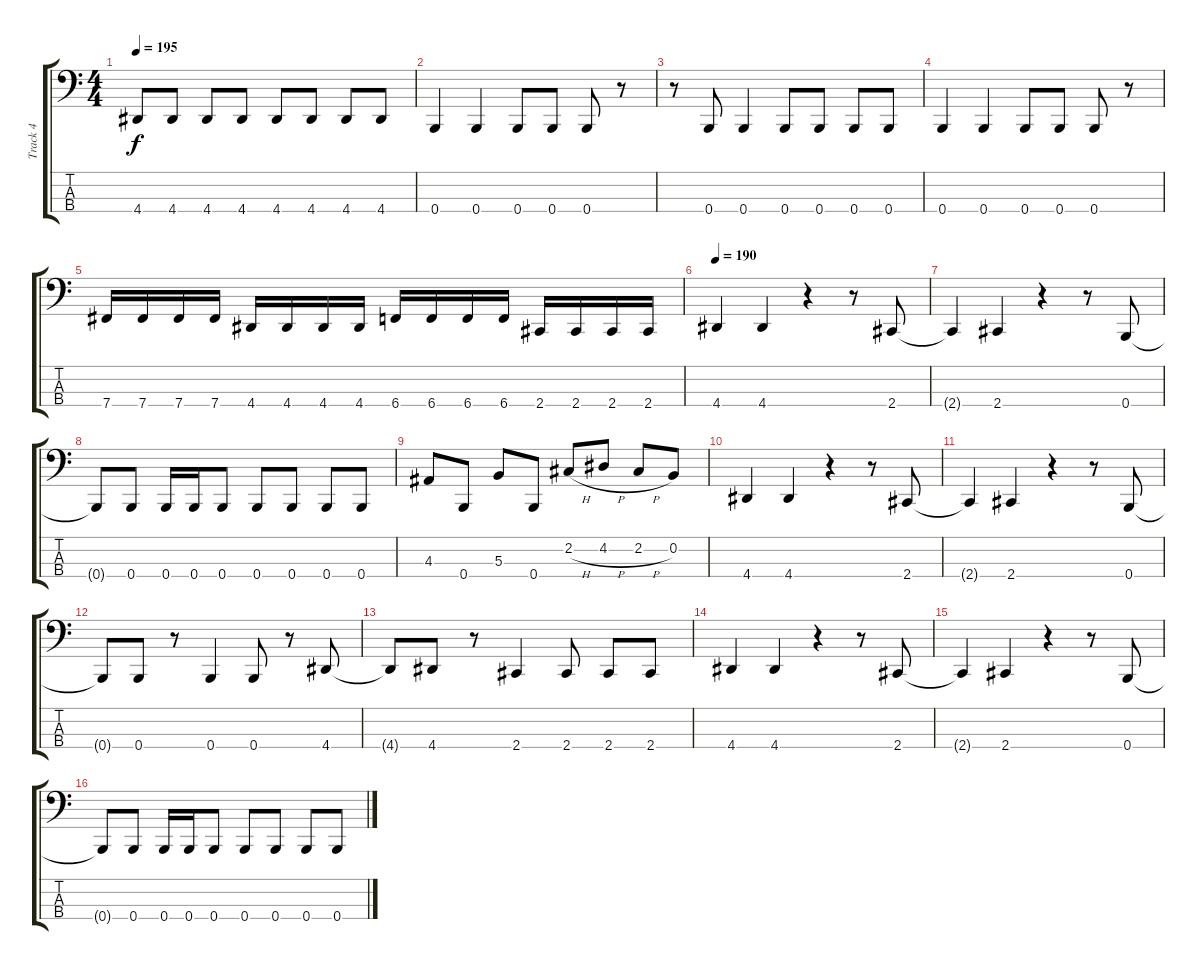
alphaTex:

\track ("Track 4" "Track 4") {instrument electricbasspick}
\staff {score tabs}
\tuning (E2 B1 Gb1 B0) {hide}
\ts (4 4)
\tempo 195
\clef f4
\ks c
4.4.8{dy f} 4.4.8 4.4.8 4.4.8 4.4.8 4.4.8 4.4.8 4.4.8 |
0.4.4 0.4.4 0.4.8 0.4.8 0.4.8 r.8 |
r.8 0.4.8 0.4.4 0.4.8 0.4.8 0.4.8 0.4.8 |
0.4.4 0.4.4 0.4.8 0.4.8 0.4.8 r.8 |
7.4.16 7.4.16 7.4.16 7.4.16 4.4.16 4.4.16 4.4.16 4.4.16 6.4.16 6.4.16 6.4.16 6.4.16 2.4.16 2.4.16 2.4.16 2.4.16 |
\tempo 190
4.4.4 4.4.4 r.4 r.8 2.4.8 |
2.4{t}.4 2.4.4 r.4 r.8 0.4.8 |
0.4{t}.8 0.4.8 0.4.16 0.4.16 0.4.8 0.4.8 0.4.8 0.4.8 0.4.8 |
4.3.8 0.4.8 5.3.8 0.4.8 2.2{h}.8 4.2{h}.8 2.2{h}.8 0.2.8 |
4.4.4 4.4.4 r.4 r.8 2.4.8 |
2.4{t}.4 2.4.4 r.4 r.8 0.4.8 |
0.4{t}.8 0.4.8 r.8 0.4.4 0.4.8 r.8 4.4.8 |
4.4{t}.8 4.4.8 r.8 2.4.4 2.4.8 2.4.8 2.4.8 |
4.4.4 4.4.4 r.4 r.8 2.4.8 |
2.4{t}.4 2.4.4 r.4 r.8 0.4.8 |
0.4{t}.8 0.4.8 0.4.16 0.4.16 0.4.8 0.4.8 0.4.8 0.4.8 0.4.8
